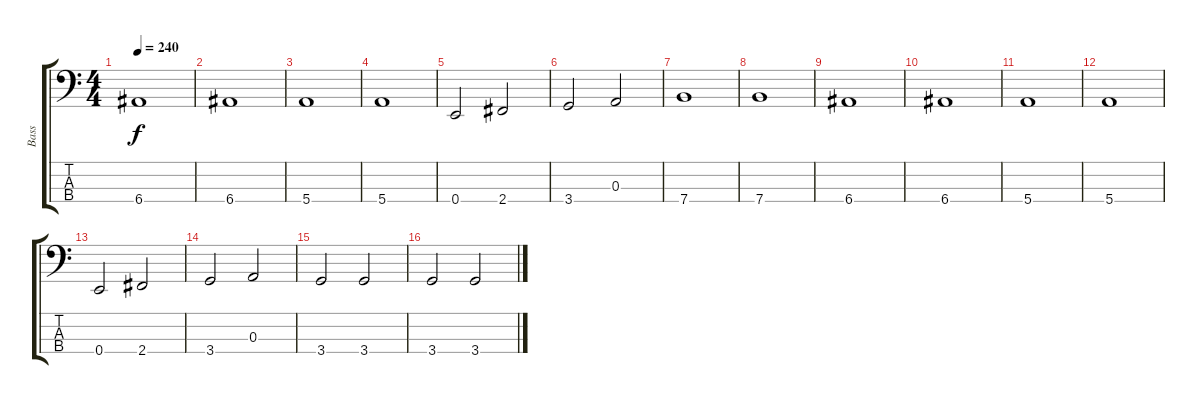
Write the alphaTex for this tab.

\track ("Bass" "Bass") {instrument fretlessbass}
\staff {score tabs}
\tuning (G2 D2 A1 E1) {hide}
\ts (4 4)
\tempo 240
\clef f4
\ks c
6.4.1{dy f} |
6.4.1 |
5.4.1 |
5.4.1 |
0.4.2 2.4.2 |
3.4.2 0.3.2 |
7.4.1 |
7.4.1 |
6.4.1 |
6.4.1 |
5.4.1 |
5.4.1 |
0.4.2 2.4.2 |
3.4.2 0.3.2 |
3.4.2 3.4.2 |
3.4.2 3.4.2
